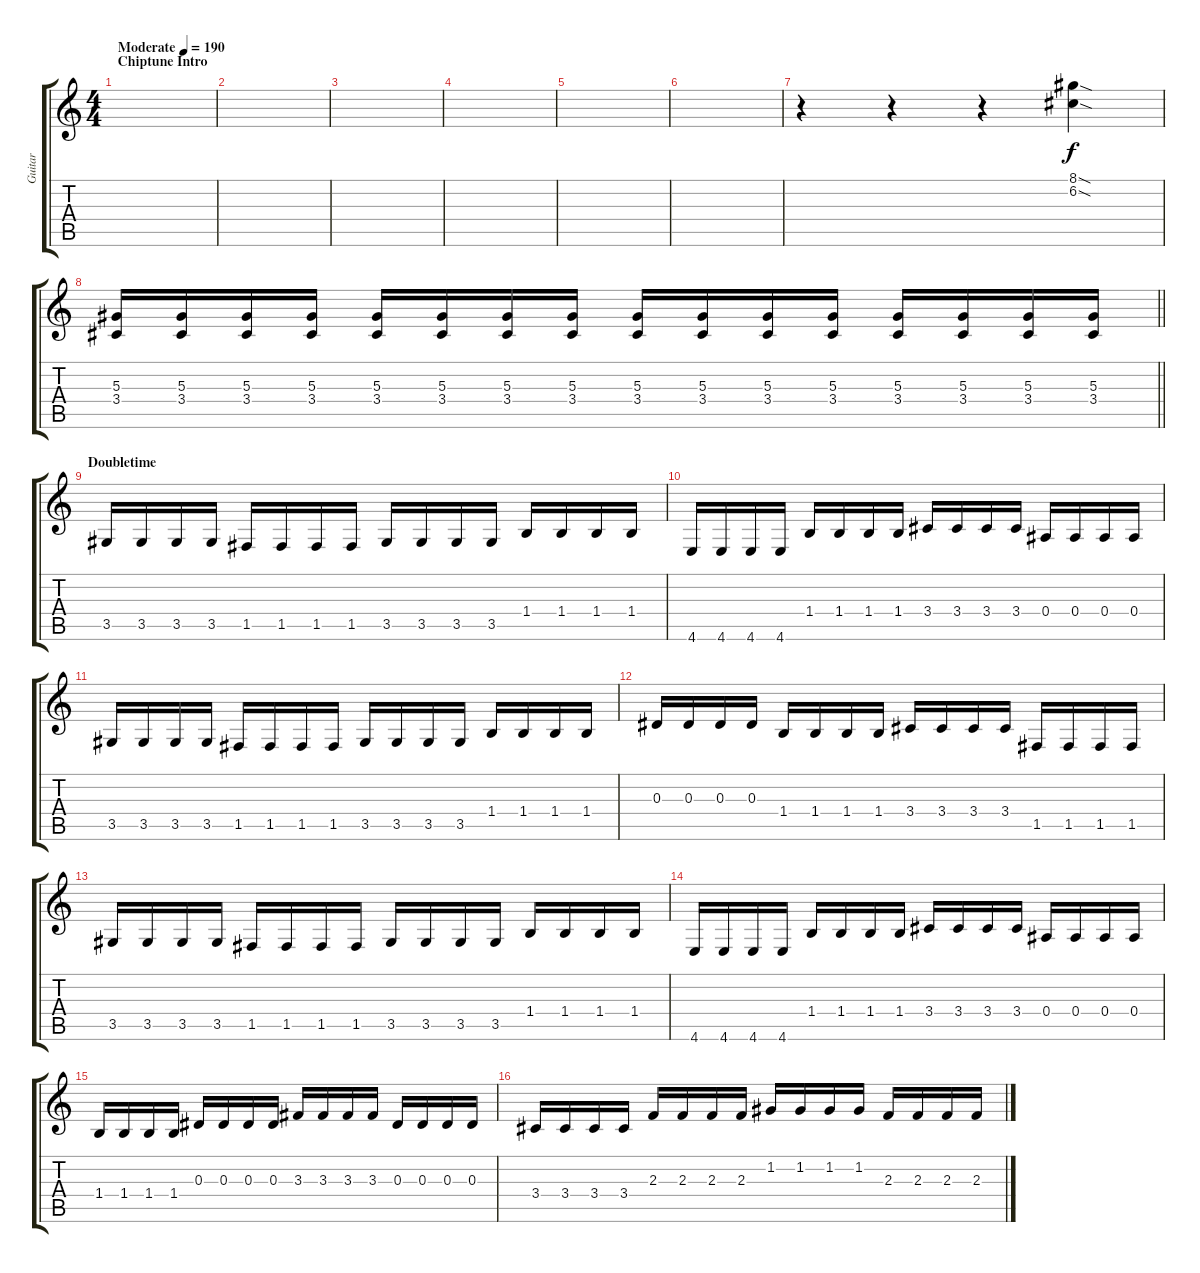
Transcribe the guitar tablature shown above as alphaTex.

\track ("Guitar" "Guitar") {instrument distortionguitar}
\staff {score tabs}
\tuning (C4 G3 Eb3 Bb2 F2 C2) {hide}
\ts (4 4)
\section ("" "Chiptune Intro")
\tempo (190 "Moderate")
\clef g2
\ks c
|
|
|
|
|
|
r.4 r.4 r.4 (8.1{sod} 6.2{sod}).4 |
\barLineRight lightlight
(5.3 3.4).16 (5.3 3.4).16 (5.3 3.4).16 (5.3 3.4).16 (5.3 3.4).16 (5.3 3.4).16 (5.3 3.4).16 (5.3 3.4).16 (5.3 3.4).16 (5.3 3.4).16 (5.3 3.4).16 (5.3 3.4).16 (5.3 3.4).16 (5.3 3.4).16 (5.3 3.4).16 (5.3 3.4).16 |
\section ("" "Doubletime")
3.5.16 3.5.16 3.5.16 3.5.16 1.5.16 1.5.16 1.5.16 1.5.16 3.5.16 3.5.16 3.5.16 3.5.16 1.4.16 1.4.16 1.4.16 1.4.16 |
4.6.16 4.6.16 4.6.16 4.6.16 1.4.16 1.4.16 1.4.16 1.4.16 3.4.16 3.4.16 3.4.16 3.4.16 0.4.16 0.4.16 0.4.16 0.4.16 |
3.5.16 3.5.16 3.5.16 3.5.16 1.5.16 1.5.16 1.5.16 1.5.16 3.5.16 3.5.16 3.5.16 3.5.16 1.4.16 1.4.16 1.4.16 1.4.16 |
0.3.16 0.3.16 0.3.16 0.3.16 1.4.16 1.4.16 1.4.16 1.4.16 3.4.16 3.4.16 3.4.16 3.4.16 1.5.16 1.5.16 1.5.16 1.5.16 |
3.5.16 3.5.16 3.5.16 3.5.16 1.5.16 1.5.16 1.5.16 1.5.16 3.5.16 3.5.16 3.5.16 3.5.16 1.4.16 1.4.16 1.4.16 1.4.16 |
4.6.16 4.6.16 4.6.16 4.6.16 1.4.16 1.4.16 1.4.16 1.4.16 3.4.16 3.4.16 3.4.16 3.4.16 0.4.16 0.4.16 0.4.16 0.4.16 |
1.4.16 1.4.16 1.4.16 1.4.16 0.3.16 0.3.16 0.3.16 0.3.16 3.3.16 3.3.16 3.3.16 3.3.16 0.3.16 0.3.16 0.3.16 0.3.16 |
3.4.16 3.4.16 3.4.16 3.4.16 2.3.16 2.3.16 2.3.16 2.3.16 1.2.16 1.2.16 1.2.16 1.2.16 2.3.16 2.3.16 2.3.16 2.3.16
